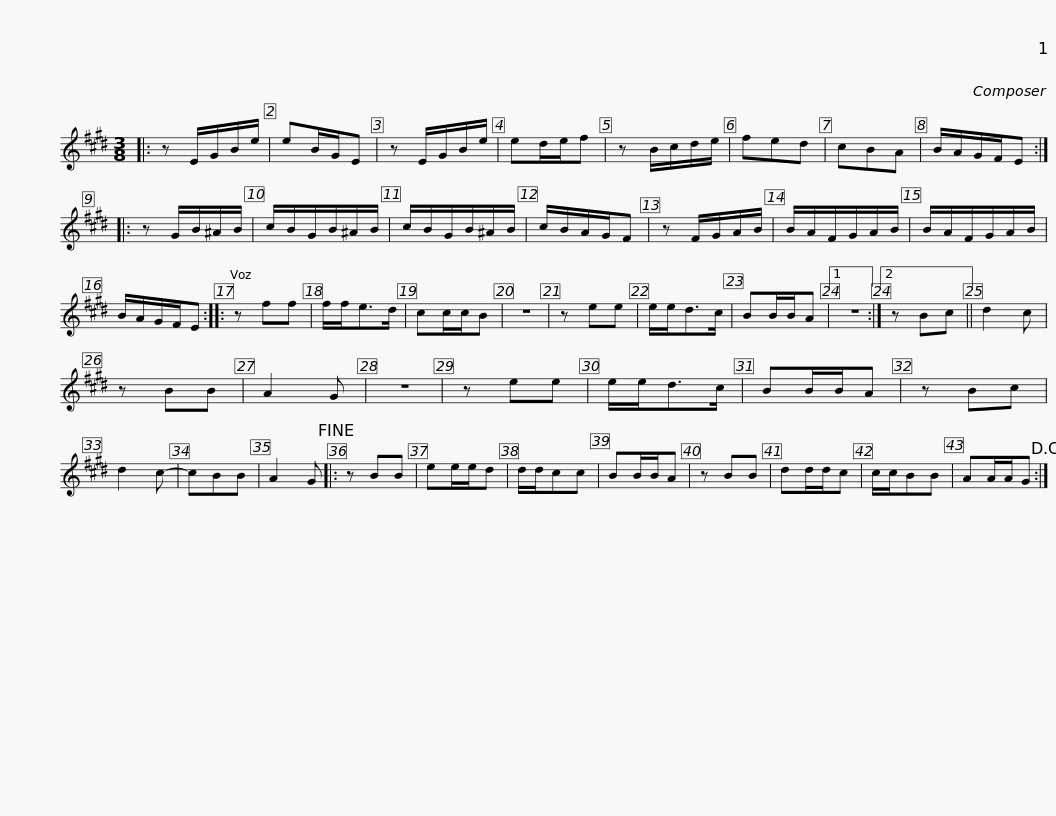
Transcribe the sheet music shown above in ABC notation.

X:1
L:1/8
M:3/8
I:linebreak $
K:E
V:1 treble
V:1
|: z E/G/B/e/ | eB/G/E | z E/G/B/e/ | ed/e/f |$ z B/c/d/e/ | %5
 fed | cBA | B/A/G/F/E ::$ z G/B/^A/B/ | c/B/G/B/^A/B/ | %10
 c/B/G/B/^A/B/ | c/B/A/G/F |$ z F/G/A/B/ | B/A/F/G/A/B/ | B/A/F/G/A/B/ | %15
 B/A/G/F/E ::$ z ff | f/f<ed/ | cc/c/B | z3 | %20
 z ee | e/e<dc/ | BB/B/A |1 z3 :|2$ z Bc || %25
 d2 c | z BB | A2 G | z3 |$ z ee | %30
 e/e<dc/ | BB/B/A | z Bc | d2 c- | cBB | %35
 A2 G!fine! |:$ z BB | ee/e/d | d/d/cc | BB/B/A | %40
 z BB | dd/d/c | c/c/BB | AA/A/G!D.C.! :| %44
